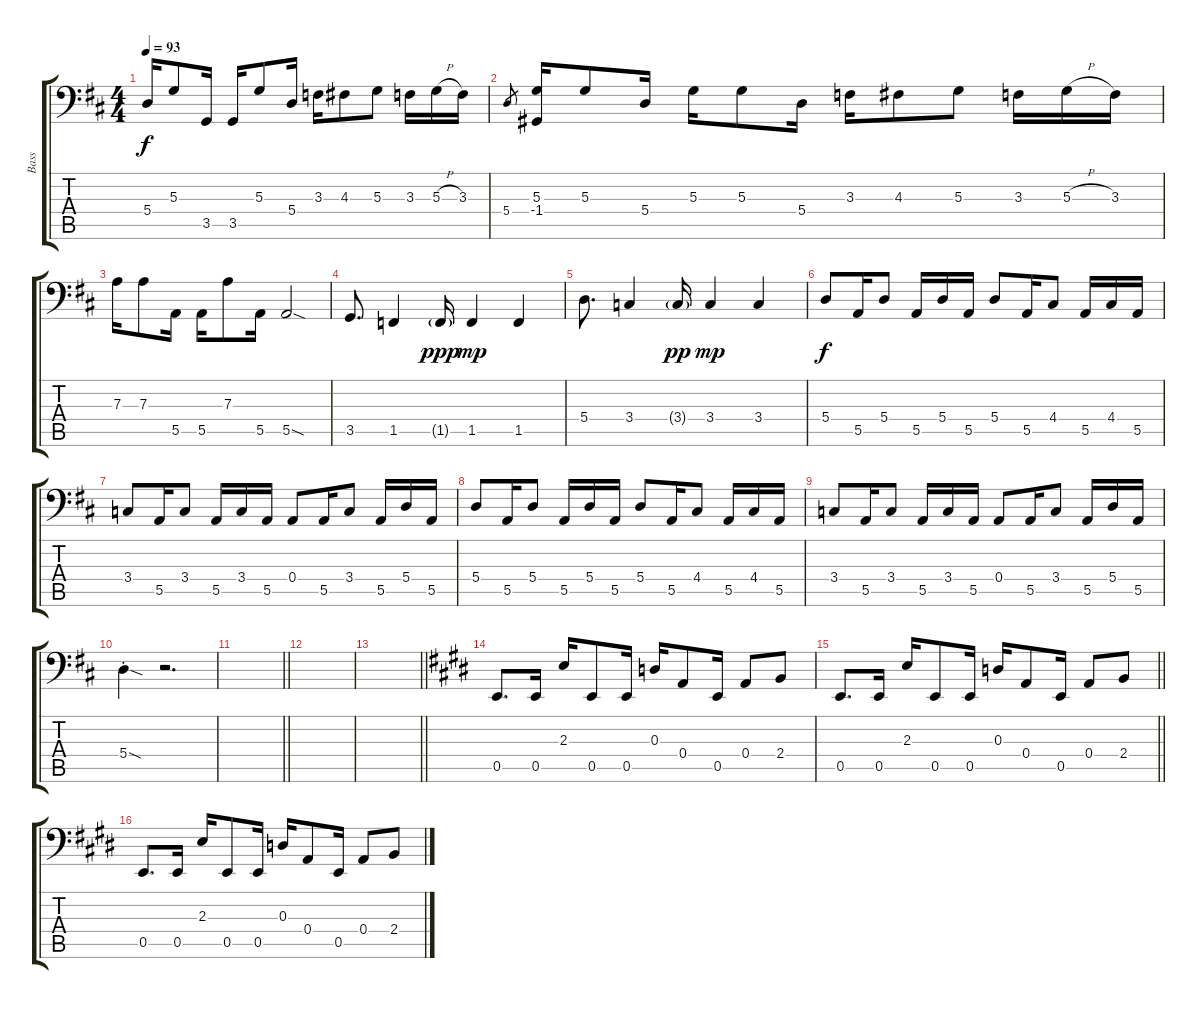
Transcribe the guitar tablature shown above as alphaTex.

\track ("Bass" "Bass") {instrument electricbassfinger}
\staff {score tabs}
\tuning (C3 G2 D2 A1 E1 B0) {hide}
\ts (4 4)
\tempo 93
\clef f4
\ks d
5.4.16{dy f} 5.3.8 3.5.16 3.5.16 5.3.8 5.4.16 3.3.16 4.3.8 5.3.8 3.3.16 5.3{h}.16 3.3.16 |
5.4.8{gr} (5.3 -1.4).16 5.3.8 5.4.16 5.3.16 5.3.8 5.4.16 3.3.16 4.3.8 5.3.8 3.3.16 5.3{h}.16 3.3.16 |
7.3.16 7.3.8 5.5.16 5.5.16 7.3.8 5.5.16 5.5{sod}.2 |
3.5.8{d} 1.5.4 1.5{g}.16{dy ppp} 1.5.4{dy mp} 1.5.4 |
5.4.8{d} 3.4.4 3.4{g}.16{dy pp} 3.4.4{dy mp} 3.4.4 |
5.4.8{dy f} 5.5.16 5.4.8 5.5.16 5.4.16 5.5.16 5.4.8 5.5.16 4.4.8 5.5.16 4.4.16 5.5.16 |
3.4.8 5.5.16 3.4.8 5.5.16 3.4.16 5.5.16 0.4.8 5.5.16 3.4.8 5.5.16 5.4.16 5.5.16 |
5.4.8 5.5.16 5.4.8 5.5.16 5.4.16 5.5.16 5.4.8 5.5.16 4.4.8 5.5.16 4.4.16 5.5.16 |
3.4.8 5.5.16 3.4.8 5.5.16 3.4.16 5.5.16 0.4.8 5.5.16 3.4.8 5.5.16 5.4.16 5.5.16 |
5.4{sod st}.4 r.2{d} |
\barLineRight lightlight
|
|
\barLineRight lightlight
|
\ks e
0.5.8{d} 0.5.16 2.3.16 0.5.8 0.5.16 0.3.16 0.4.8 0.5.16 0.4.8 2.4.8 |
\barLineRight lightlight
0.5.8{d} 0.5.16 2.3.16 0.5.8 0.5.16 0.3.16 0.4.8 0.5.16 0.4.8 2.4.8 |
0.5.8{d} 0.5.16 2.3.16 0.5.8 0.5.16 0.3.16 0.4.8 0.5.16 0.4.8 2.4.8
